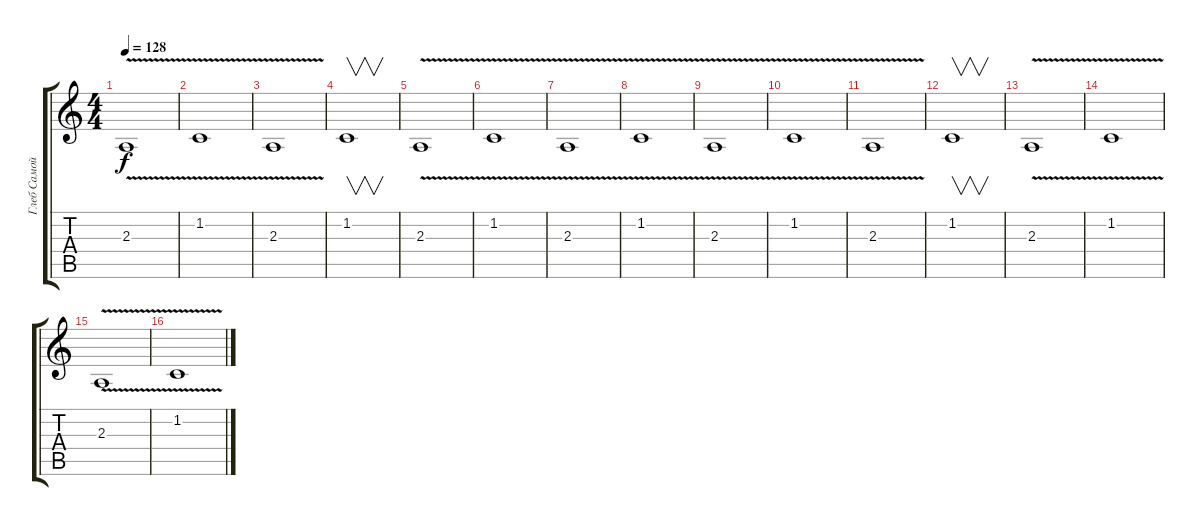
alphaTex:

\track ("Глеб Самойлов (клавишные)" "Глеб Самой") {instrument rockorgan}
\staff {score tabs}
\tuning (E4 B3 G3 D3 A2 E2) {hide}
\ts (4 4)
\tempo 128
\clef g2
\ks c
2.3{v}.1{dy f} |
1.2{v}.1 |
2.3{v}.1 |
1.2.1{v} |
2.3{v}.1 |
1.2{v}.1 |
2.3{v}.1 |
1.2{v}.1 |
2.3{v}.1 |
1.2{v}.1 |
2.3{v}.1 |
1.2.1{v} |
2.3{v}.1 |
1.2{v}.1 |
2.3{v}.1 |
1.2{v}.1
